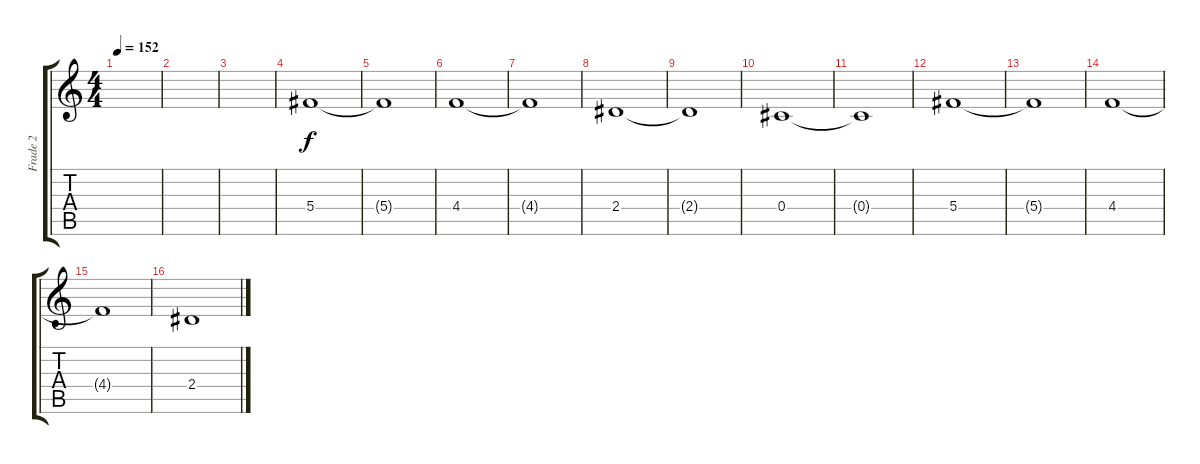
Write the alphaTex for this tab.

\track ("Frade 2" "Frade 2") {instrument distortionguitar}
\staff {score tabs}
\tuning (Eb4 Bb3 Gb3 Db3 Ab2 Eb2) {hide}
\ts (4 4)
\tempo 152
\clef g2
\ks c
|
|
|
5.4.1 |
5.4{t}.1 |
4.4.1 |
4.4{t}.1 |
2.4.1 |
2.4{t}.1 |
0.4.1 |
0.4{t}.1 |
5.4.1 |
5.4{t}.1 |
4.4.1 |
4.4{t}.1 |
2.4.1
